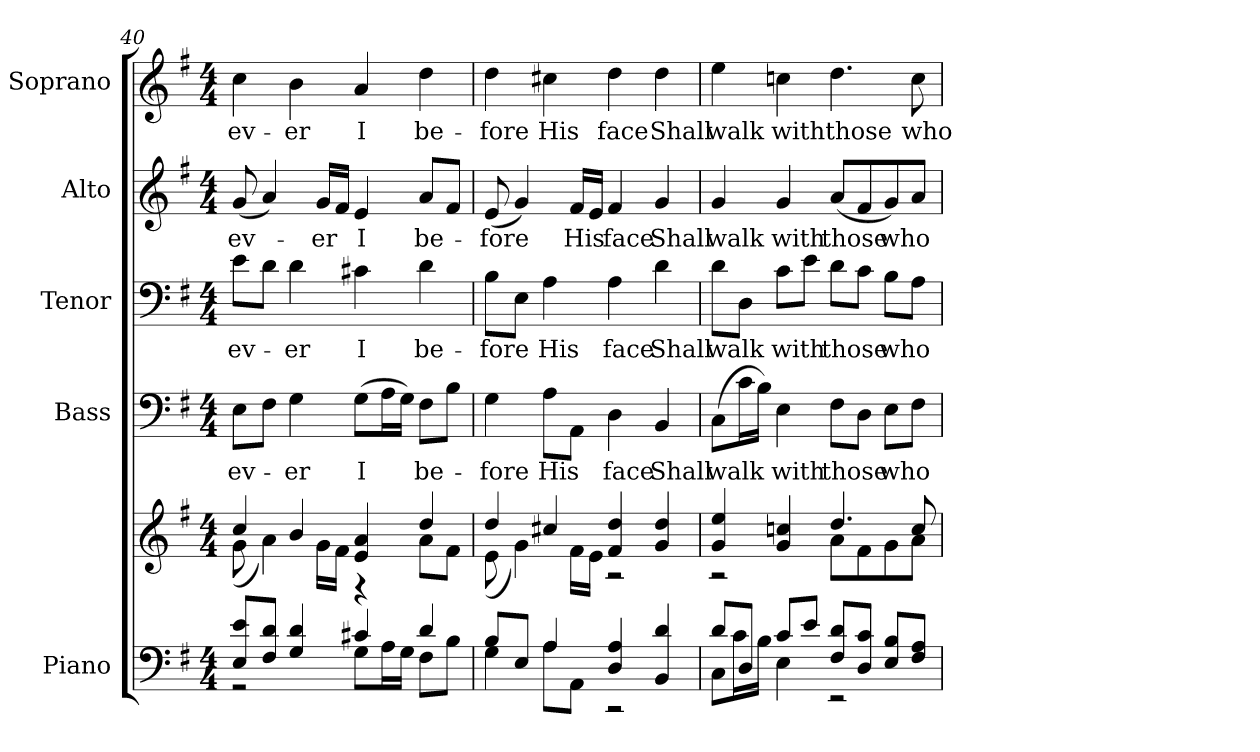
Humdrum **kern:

**kern	**kern	**kern	**text	**kern	**text	**kern	**text	**kern	**text
*part5	*part5	*part4	*part4	*part3	*part3	*part2	*part2	*part1	*part1
*staff6	*staff5	*staff4	*staff4	*staff3	*staff3	*staff2	*staff2	*staff1	*staff1
*I"Piano	*	*I"Bass	*	*I"Tenor	*	*I"Alto	*	*I"Soprano	*
*I'Pno.	*	*I'B.	*	*I'T.	*	*I'A.	*	*I'S.	*
*clefF4	*clefG2	*clefF4	*	*clefF4	*	*clefG2	*	*clefG2	*
*k[f#]	*k[f#]	*k[f#]	*	*k[f#]	*	*k[f#]	*	*k[f#]	*
*G:	*G:	*G:	*	*G:	*	*G:	*	*G:	*
*M4/4	*M4/4	*M4/4	*	*M4/4	*	*M4/4	*	*M4/4	*
=40	=40	=40	=40	=40	=40	=40	=40	=40	=40
*^	*^	*	*	*	*	*	*	*	*
!	!	!	!	!	!LO:LY:b:color=#000000	!	!	!	!	!	!
!	!	!	!	!	!	!	!LO:LY:b:color=#000000	!	!	!	!
!	!	!	!	!	!	!	!	!	!LO:LY:b:color=#000000	!	!
!	!	!	!	!	!	!	!	!	!	!	!LO:LY:b:color=#000000
8Ei/ 8eiL	2r	4cci/	(8gi\	8Ei\L	ev-	8ei\L	ev-	(8gi/	ev-	4cci\	ev-
8F#i/ 8diJ	.	.	4ai\)	8F#i\J	.	8di\J	.	4ai/)	.	.	.
!	!	!	!	!	!LO:LY:b:color=#000000	!	!	!	!	!	!
!	!	!	!	!	!	!	!LO:LY:b:color=#000000	!	!	!	!
!	!	!	!	!	!	!	!	!	!	!	!LO:LY:b:color=#000000
4Gi/ 4di	.	4bi/	.	4Gi\	-er	4di\	-er	.	.	4bi\	-er
!	!	!	!	!	!	!	!	!	!LO:LY:b:color=#000000	!	!
.	.	.	16gi\LL	.	.	.	.	16gi/LL	-er	.	.
.	.	.	16f#i\JJ	.	.	.	.	16f#i/JJ	.	.	.
!	!	!	!	!	!LO:LY:b:color=#000000	!	!	!	!	!	!
!	!	!	!	!	!	!	!LO:LY:b:color=#000000	!	!	!	!
!	!	!	!	!	!	!	!	!	!LO:LY:b:color=#000000	!	!
!	!	!	!	!	!	!	!	!	!	!	!LO:LY:b:color=#000000
4c#Xi/	8Gi\L	4ei/ 4ai	4r	(8Gi\L	I	4c#Xi\	I	4ei/	I	4ai/	I
.	16Ai\L	.	.	16Ai\L	.	.	.	.	.	.	.
.	16Gi\JJ	.	.	16Gi\JJ)	.	.	.	.	.	.	.
!	!	!	!	!	!LO:LY:b:color=#000000	!	!	!	!	!	!
!	!	!	!	!	!	!	!LO:LY:b:color=#000000	!	!	!	!
!	!	!	!	!	!	!	!	!	!LO:LY:b:color=#000000	!	!
!	!	!	!	!	!	!	!	!	!	!	!LO:LY:b:color=#000000
4di/	8F#i\L	4ddi/	8ai\L	8F#i\L	be-	4di\	be-	8ai/L	be-	4ddi\	be-
.	8Bi\J	.	8f#i\J	8Bi\J	.	.	.	8f#i/J	.	.	.
!!LO:PB:g=z
=41	=41	=41	=41	=41	=41	=41	=41	=41	=41	=41	=41
!	!	!	!	!	!LO:LY:b:color=#000000	!	!	!	!	!	!
!	!	!	!	!	!	!	!LO:LY:b:color=#000000	!	!	!	!
!	!	!	!	!	!	!	!	!	!LO:LY:b:color=#000000	!	!
!	!	!	!	!	!	!	!	!	!	!	!LO:LY:b:color=#000000
8Bi/L	4Gi\	4ddi/	(8ei\	4Gi\	-fore	8Bi\L	-fore	(8ei/	-fore	4ddi\	-fore
8Ei/J	.	.	4gi\)	.	.	8Ei\J	.	4gi/)	.	.	.
!	!	!	!	!	!LO:LY:b:color=#000000	!	!	!	!	!	!
!	!	!	!	!	!	!	!LO:LY:b:color=#000000	!	!	!	!
!	!	!	!	!	!	!	!	!	!	!	!LO:LY:b:color=#000000
4Ai/	8Ai\L	4cc#Xi/	.	8Ai\L	His	4Ai\	His	.	.	4cc#Xi\	His
!	!	!	!	!	!	!	!	!	!LO:LY:b:color=#000000	!	!
.	8AAi\J	.	16f#i\LL	8AAi\J	.	.	.	16f#i/LL	His	.	.
.	.	.	16ei\JJ	.	.	.	.	16ei/JJ	.	.	.
!	!	!	!	!	!LO:LY:b:color=#000000	!	!	!	!	!	!
!	!	!	!	!	!	!	!LO:LY:b:color=#000000	!	!	!	!
!	!	!	!	!	!	!	!	!	!LO:LY:b:color=#000000	!	!
!	!	!	!	!	!	!	!	!	!	!	!LO:LY:b:color=#000000
4Di/ 4Ai	2r	4f#i/ 4ddi	2r	4Di\	face	4Ai\	face	4f#i/	face	4ddi\	face
!	!	!	!	!	!LO:LY:b:color=#000000	!	!	!	!	!	!
!	!	!	!	!	!	!	!LO:LY:b:color=#000000	!	!	!	!
!	!	!	!	!	!	!	!	!	!LO:LY:b:color=#000000	!	!
!	!	!	!	!	!	!	!	!	!	!	!LO:LY:b:color=#000000
4BBi/ 4di	.	4gi/ 4ddi	.	4BBi/	Shall	4di\	Shall	4gi/	Shall	4ddi\	Shall
=42	=42	=42	=42	=42	=42	=42	=42	=42	=42	=42	=42
!	!	!	!	!	!LO:LY:b:color=#000000	!	!	!	!	!	!
!	!	!	!	!	!	!	!LO:LY:b:color=#000000	!	!	!	!
!	!	!	!	!	!	!	!	!	!LO:LY:b:color=#000000	!	!
!	!	!	!	!	!	!	!	!	!	!	!LO:LY:b:color=#000000
8di/L	8Ci\L	4gi/ 4eei	2r	(8Ci\L	walk	8di\L	walk	4gi/	walk	4eei\	walk
8Di/J	16ci\L	.	.	16ci\L	.	8Di\J	.	.	.	.	.
.	16Bi\JJ	.	.	16Bi\JJ)	.	.	.	.	.	.	.
!	!	!	!	!	!LO:LY:b:color=#000000	!	!	!	!	!	!
!	!	!	!	!	!	!	!LO:LY:b:color=#000000	!	!	!	!
!	!	!	!	!	!	!	!	!	!LO:LY:b:color=#000000	!	!
!	!	!	!	!	!	!	!	!	!	!	!LO:LY:b:color=#000000
8ci/L	4Ei\	4gi/ 4ccni	.	4Ei\	with	8ci\L	with	4gi/	with	4ccni\	with
8ei/J	.	.	.	.	.	8ei\J	.	.	.	.	.
!	!	!	!	!	!LO:LY:b:color=#000000	!	!	!	!	!	!
!	!	!	!	!	!	!	!LO:LY:b:color=#000000	!	!	!	!
!	!	!	!	!	!	!	!	!	!LO:LY:b:color=#000000	!	!
!	!	!	!	!	!	!	!	!	!	!	!LO:LY:b:color=#000000
8F#i/ 8diL	2r	4.ddi/	8ai\L	8F#i\L	those	8di\L	those	(8ai/L	those	4.ddi\	those
8Di/ 8ciJ	.	.	8f#i\	8Di\J	.	8ci\J	.	8f#i/	.	.	.
!	!	!	!	!	!LO:LY:b:color=#000000	!	!	!	!	!	!
!	!	!	!	!	!	!	!LO:LY:b:color=#000000	!	!	!	!
!	!	!	!	!	!	!	!	!	!LO:LY:b:color=#000000	!	!
8Ei/ 8BiL	.	.	8gi\	8Ei\L	who	8Bi\L	who	8gi/)	who	.	.
!	!	!	!	!	!	!	!	!	!	!	!LO:LY:b:color=#000000
8F#i/ 8AiJ	.	8cci/	8ai\J	8F#i\J	.	8Ai\J	.	8ai/J	.	8cci\	who
*v	*v	*	*	*	*	*	*	*	*	*	*
*	*v	*v	*	*	*	*	*	*	*	*
=	=	=	=	=	=	=	=	=	=
*-	*-	*-	*-	*-	*-	*-	*-	*-	*-
